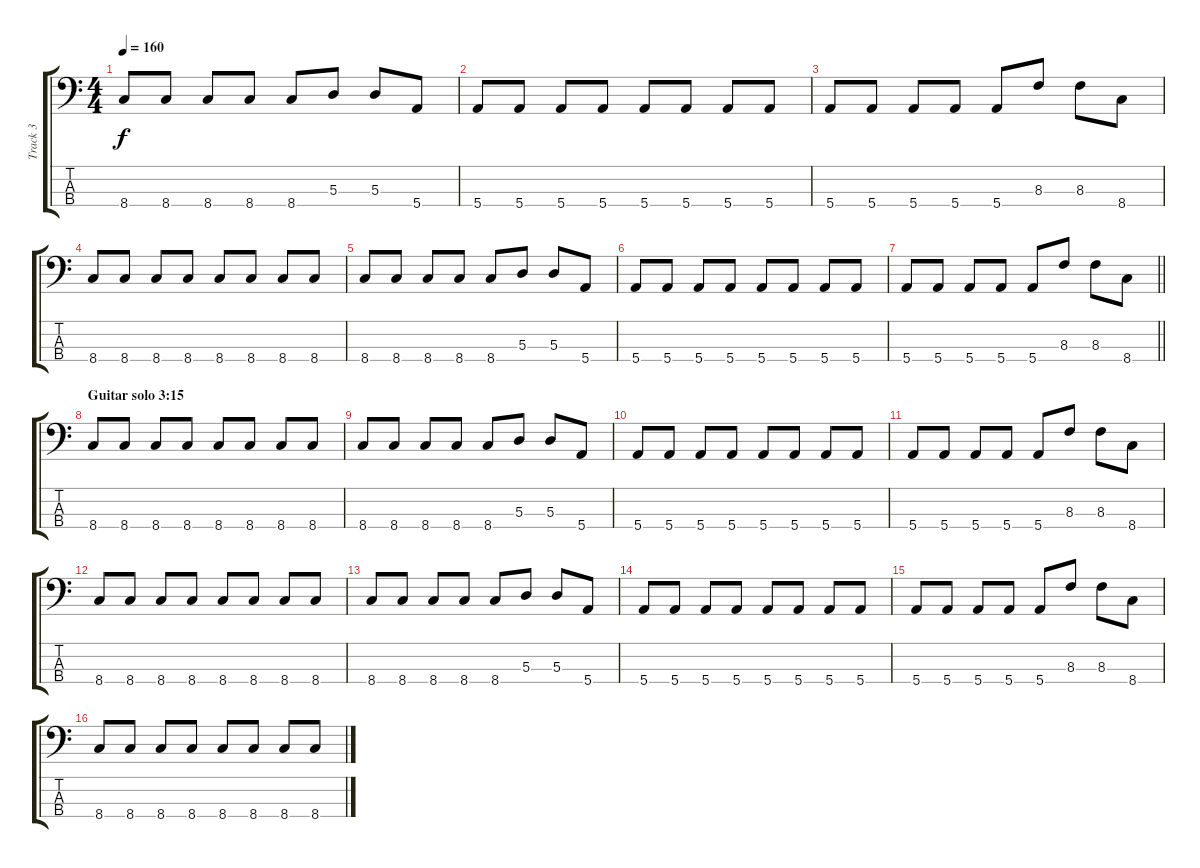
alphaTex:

\track ("Track 3" "Track 3") {instrument electricbassfinger}
\staff {score tabs}
\tuning (G2 D2 A1 E1) {hide}
\ts (4 4)
\tempo 160
\clef f4
\ks c
8.4.8{dy f} 8.4.8 8.4.8 8.4.8 8.4.8 5.3.8 5.3.8 5.4.8 |
5.4.8 5.4.8 5.4.8 5.4.8 5.4.8 5.4.8 5.4.8 5.4.8 |
5.4.8 5.4.8 5.4.8 5.4.8 5.4.8 8.3.8 8.3.8 8.4.8 |
8.4.8 8.4.8 8.4.8 8.4.8 8.4.8 8.4.8 8.4.8 8.4.8 |
8.4.8 8.4.8 8.4.8 8.4.8 8.4.8 5.3.8 5.3.8 5.4.8 |
5.4.8 5.4.8 5.4.8 5.4.8 5.4.8 5.4.8 5.4.8 5.4.8 |
\barLineRight lightlight
5.4.8 5.4.8 5.4.8 5.4.8 5.4.8 8.3.8 8.3.8 8.4.8 |
\section ("" "Guitar solo 3:15")
8.4.8 8.4.8 8.4.8 8.4.8 8.4.8 8.4.8 8.4.8 8.4.8 |
8.4.8 8.4.8 8.4.8 8.4.8 8.4.8 5.3.8 5.3.8 5.4.8 |
5.4.8 5.4.8 5.4.8 5.4.8 5.4.8 5.4.8 5.4.8 5.4.8 |
5.4.8 5.4.8 5.4.8 5.4.8 5.4.8 8.3.8 8.3.8 8.4.8 |
8.4.8 8.4.8 8.4.8 8.4.8 8.4.8 8.4.8 8.4.8 8.4.8 |
8.4.8 8.4.8 8.4.8 8.4.8 8.4.8 5.3.8 5.3.8 5.4.8 |
5.4.8 5.4.8 5.4.8 5.4.8 5.4.8 5.4.8 5.4.8 5.4.8 |
5.4.8 5.4.8 5.4.8 5.4.8 5.4.8 8.3.8 8.3.8 8.4.8 |
8.4.8 8.4.8 8.4.8 8.4.8 8.4.8 8.4.8 8.4.8 8.4.8
